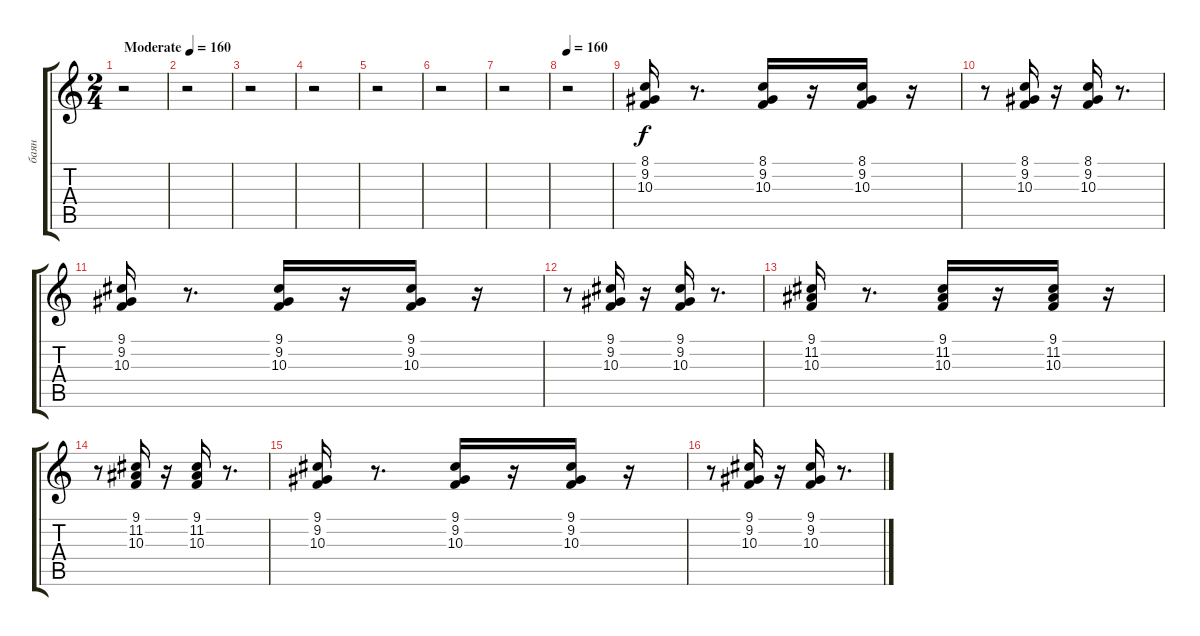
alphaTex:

\track ("баян" "баян") {instrument accordion}
\staff {score tabs}
\tuning (E4 B3 G3 D3 A2 E2) {hide}
\ts (2 4)
\tempo (160 "Moderate")
\clef g2
\ks c
r.2{dy f instrument accordion} |
r.2 |
r.2 |
r.2 |
r.2 |
r.2 |
r.2 |
\tempo 160
r.2 |
(8.1 9.2 10.3).16 r.8{d} (8.1 9.2 10.3).16 r.16 (8.1 9.2 10.3).16 r.16 |
r.8 (8.1 9.2 10.3).16 r.16 (8.1 9.2 10.3).16 r.8{d} |
(9.1 9.2 10.3).16 r.8{d} (9.1 9.2 10.3).16 r.16 (9.1 9.2 10.3).16 r.16 |
r.8 (9.1 9.2 10.3).16 r.16 (9.1 9.2 10.3).16 r.8{d} |
(9.1 11.2 10.3).16 r.8{d} (9.1 11.2 10.3).16 r.16 (9.1 11.2 10.3).16 r.16 |
r.8 (9.1 11.2 10.3).16 r.16 (9.1 11.2 10.3).16 r.8{d} |
(9.1 9.2 10.3).16 r.8{d} (9.1 9.2 10.3).16 r.16 (9.1 9.2 10.3).16 r.16 |
r.8 (9.1 9.2 10.3).16 r.16 (9.1 9.2 10.3).16 r.8{d}
